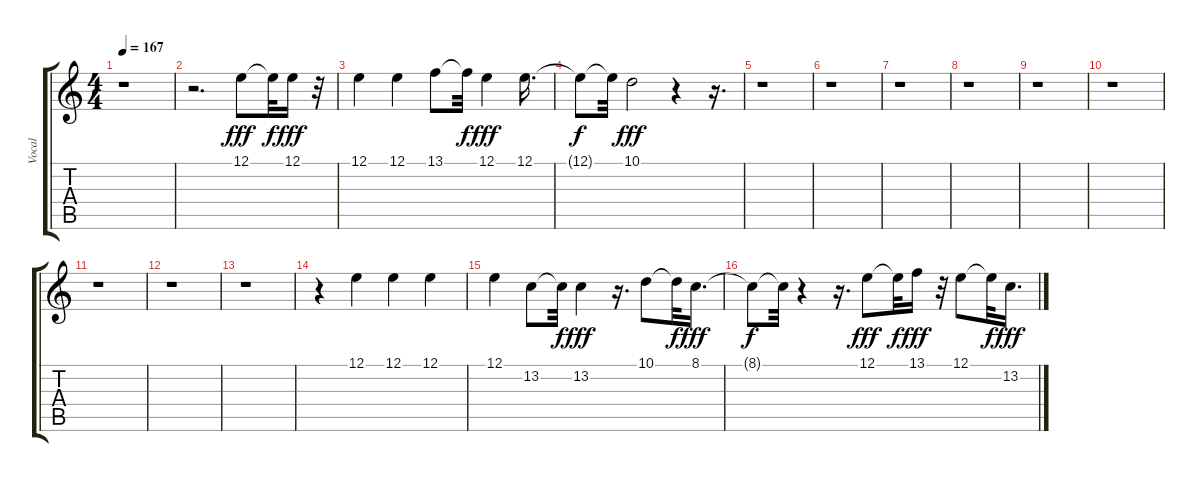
\track ("Vocal" "Vocal") {instrument tenorsax}
\staff {score tabs}
\tuning (E4 B3 G3 D3 A2 E2) {hide}
\ts (4 4)
\tempo 167
\clef g2
\ks c
r.1{dy f} |
r.2{d} 12.1.8{dy fff} 12.1{t}.32{dy f} 12.1.16{dy fff} r.32 |
12.1.4 12.1.4 13.1.8 13.1{t}.32{dy f} 12.1.4{dy fff} 12.1.16{d} |
12.1{t}.8{dy f} 12.1{t}.32 10.1.2{dy fff} r.4 r.16{d} |
r.1 |
r.1 |
r.1 |
r.1 |
r.1 |
r.1 |
r.1 |
r.1 |
r.1 |
r.4 12.1.4 12.1.4 12.1.4 |
12.1.4 13.2.8 13.2{t}.32{dy f} 13.2.4{dy fff} r.16{d} 10.1.8 10.1{t}.32{dy f} 8.1.16{d dy fff} |
8.1{t}.8{dy f} 8.1{t}.32 r.4 r.16{d} 12.1.8{dy fff} 12.1{t}.32{dy f} 13.1.16{dy fff} r.32 12.1.8 12.1{t}.32{dy f} 13.2.16{d dy fff}
